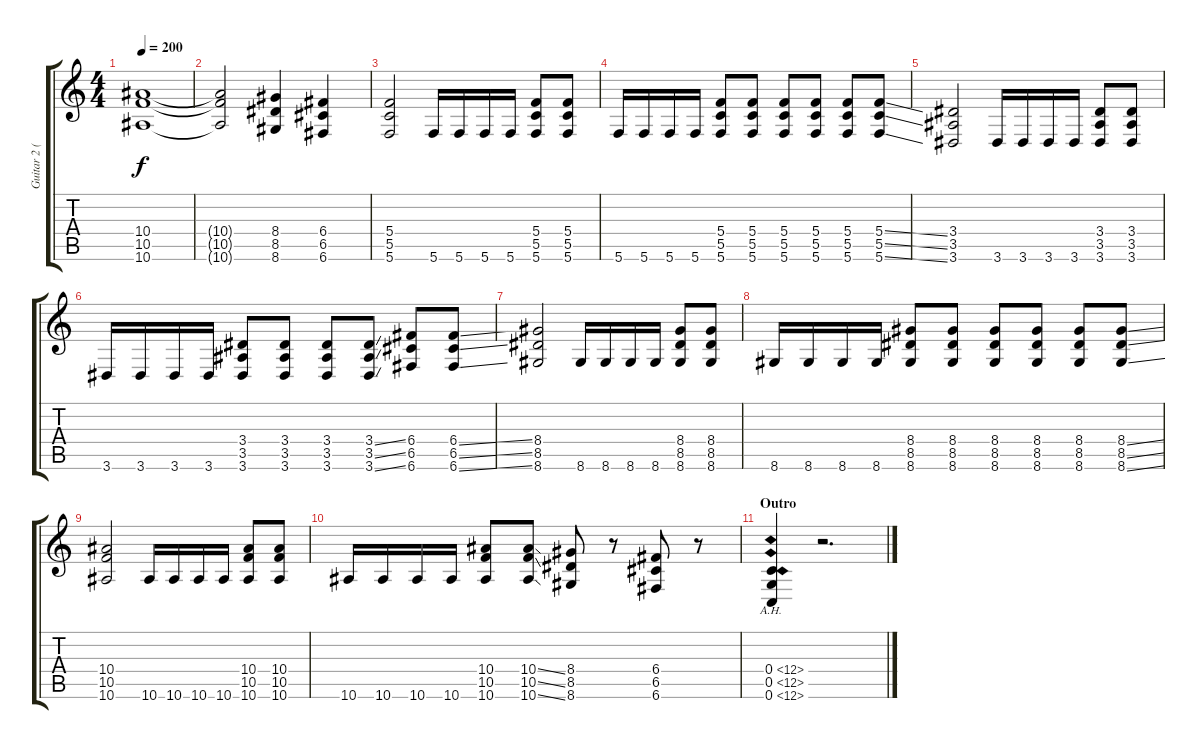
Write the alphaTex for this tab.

\track ("Guitar 2 (Solo Guitar)" "Guitar 2 (") {instrument overdrivenguitar}
\staff {score tabs}
\tuning (D4 A3 F3 C3 G2 C2) {hide}
\ts (4 4)
\tempo 200
\clef g2
\ks c
(10.4 10.5 10.6).1{dy f} |
(10.4{t} 10.5{t} 10.6{t}).2 (8.4 8.5 8.6).4 (6.4 6.5 6.6).4 |
(5.4 5.5 5.6).2 5.6.16 5.6.16 5.6.16 5.6.16 (5.4 5.5 5.6).8 (5.4 5.5 5.6).8 |
5.6.16 5.6.16 5.6.16 5.6.16 (5.4 5.5 5.6).8 (5.4 5.5 5.6).8 (5.4 5.5 5.6).8 (5.4 5.5 5.6).8 (5.4 5.5 5.6).8 (5.4{ss} 5.5{ss} 5.6{ss}).8 |
(3.4 3.5 3.6).2 3.6.16 3.6.16 3.6.16 3.6.16 (3.4 3.5 3.6).8 (3.4 3.5 3.6).8 |
3.6.16 3.6.16 3.6.16 3.6.16 (3.4 3.5 3.6).8 (3.4 3.5 3.6).8 (3.4 3.5 3.6).8 (3.4{ss} 3.5{ss} 3.6{ss}).8 (6.4 6.5 6.6).8 (6.4{ss} 6.5{ss} 6.6{ss}).8 |
(8.4 8.5 8.6).2 8.6.16 8.6.16 8.6.16 8.6.16 (8.4 8.5 8.6).8 (8.4 8.5 8.6).8 |
8.6.16 8.6.16 8.6.16 8.6.16 (8.4 8.5 8.6).8 (8.4 8.5 8.6).8 (8.4 8.5 8.6).8 (8.4 8.5 8.6).8 (8.4 8.5 8.6).8 (8.4{ss} 8.5{ss} 8.6{ss}).8 |
(10.4 10.5 10.6).2 10.6.16 10.6.16 10.6.16 10.6.16 (10.4 10.5 10.6).8 (10.4 10.5 10.6).8 |
10.6.16 10.6.16 10.6.16 10.6.16 (10.4 10.5 10.6).8 (10.4{ss} 10.5{ss} 10.6{ss}).8 (8.4 8.5 8.6).8 r.8 (6.4 6.5 6.6).8 r.8 |
\section ("" "Outro")
(0.4{ah 12} 0.5{ah 12} 0.6{ah 12}).4 r.2{d}
